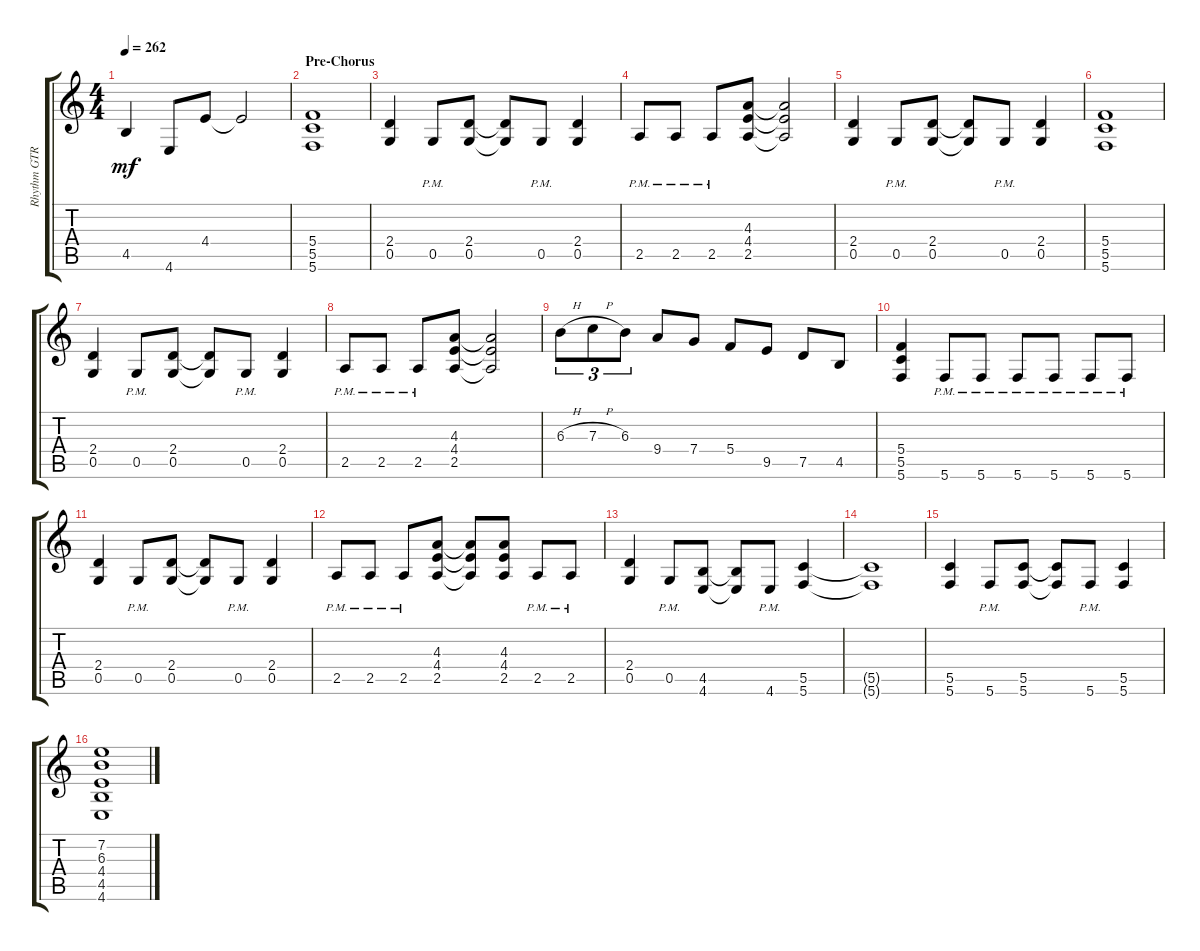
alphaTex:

\track ("Rhythm GTR 2" "Rhythm GTR") {instrument distortionguitar}
\staff {score tabs}
\tuning (D4 A3 F3 C3 G2 C2) {hide}
\ts (4 4)
\tempo 262
\clef g2
\ks aminor
4.5.4{dy mf} 4.6.8 4.4.8 4.4{t}.2 |
\section ("" "Pre-Chorus")
(5.4 5.5 5.6).1 |
(2.4 0.5).4 0.5{pm}.8 (2.4 0.5).8 (2.4{t} 0.5{t}).8 0.5{pm}.8 (2.4 0.5).4 |
2.5{pm}.8 2.5{pm}.8 2.5{pm}.8 (4.3 4.4 2.5).8 (4.3{t} 4.4{t} 2.5{t}).2 |
(2.4 0.5).4 0.5{pm}.8 (2.4 0.5).8 (2.4{t} 0.5{t}).8 0.5{pm}.8 (2.4 0.5).4 |
(5.4 5.5 5.6).1 |
(2.4 0.5).4 0.5{pm}.8 (2.4 0.5).8 (2.4{t} 0.5{t}).8 0.5{pm}.8 (2.4 0.5).4 |
2.5{pm}.8 2.5{pm}.8 2.5{pm}.8 (4.3 4.4 2.5).8 (4.3{t} 4.4{t} 2.5{t}).2 |
6.3{h}.8{tu (3 2)} 7.3{h}.8{tu (3 2)} 6.3.8{tu (3 2)} 9.4.8 7.4.8 5.4.8 9.5.8 7.5.8 4.5.8 |
(5.4 5.5 5.6).4 5.6{pm}.8 5.6{pm}.8 5.6{pm}.8 5.6{pm}.8 5.6{pm}.8 5.6{pm}.8 |
(2.4 0.5).4 0.5{pm}.8 (2.4 0.5).8 (2.4{t} 0.5{t}).8 0.5{pm}.8 (2.4 0.5).4 |
2.5{pm}.8 2.5{pm}.8 2.5{pm}.8 (4.3 4.4 2.5).8 (4.3{t} 4.4{t} 2.5{t}).8 (4.3 4.4 2.5).8 2.5{pm}.8 2.5{pm}.8 |
(2.4 0.5).4 0.5{pm}.8 (4.5 4.6).8 (4.5{t} 4.6{t}).8 4.6{pm}.8 (5.5 5.6).4 |
(5.5{t} 5.6{t}).1 |
(5.5 5.6).4 5.6{pm}.8 (5.5 5.6).8 (5.5{t} 5.6{t}).8 5.6{pm}.8 (5.5 5.6).4 |
(7.2 6.3 4.4 4.5 4.6).1
